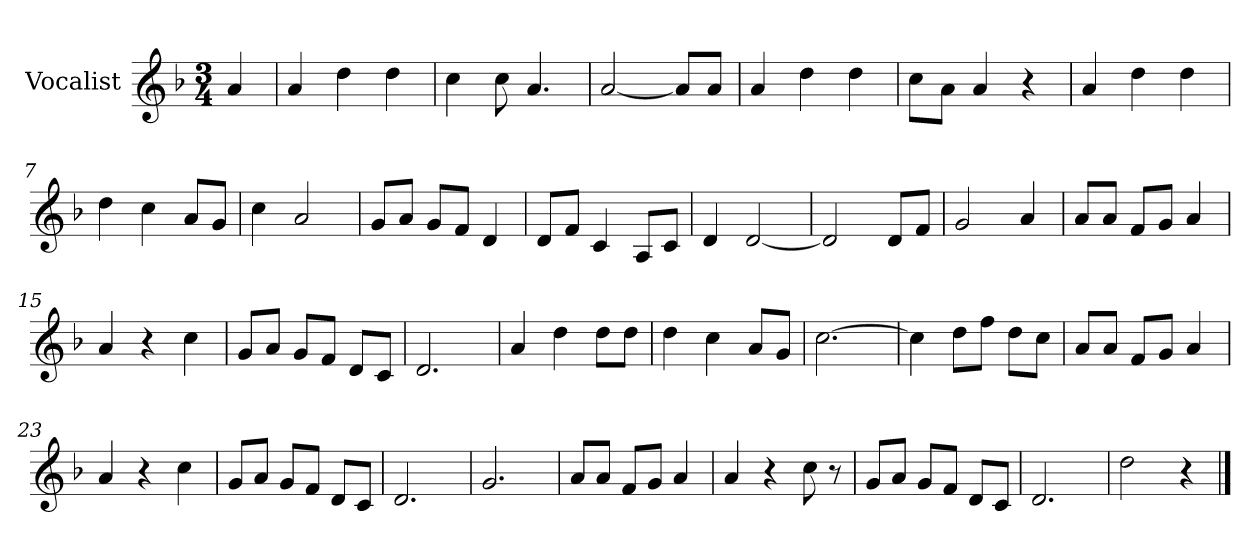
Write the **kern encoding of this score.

**kern
*part1
*staff1
*I"Vocalist
*k[b-]
*F:
*M3/4
=
4a
=1
4a
4dd
4dd
=2
4cc
8cc
4.a
=3
[2a
8aL]
8aJ
=4
4a
4dd
4dd
=5
8ccL
8aJ
4a
4r
=6
4a
4dd
4dd
=7
4dd
4cc
8aL
8gJ
=8
4cc
2a
=9
8gL
8aJ
8gL
8fJ
4d
=10
8dL
8fJ
4c
8AL
8cJ
=11
4d
[2d
=12
2d]
8dL
8fJ
=13
2g
4a
=14
8aL
8aJ
8fL
8gJ
4a
=15
4a
4r
4cc
=16
8gL
8aJ
8gL
8fJ
8dL
8cJ
=17
2.d
=18
4a
4dd
8ddL
8ddJ
=19
4dd
4cc
8aL
8gJ
=20
[2.cc
=21
4cc]
8ddL
8ffJ
8ddL
8ccJ
=22
8aL
8aJ
8fL
8gJ
4a
=23
4a
4r
4cc
=24
8gL
8aJ
8gL
8fJ
8dL
8cJ
=25
2.d
=26
2.g
=27
8aL
8aJ
8fL
8gJ
4a
=28
4a
4r
8cc
8r
=29
8gL
8aJ
8gL
8fJ
8dL
8cJ
=30
2.d
=31
2dd
4r
==
*-
